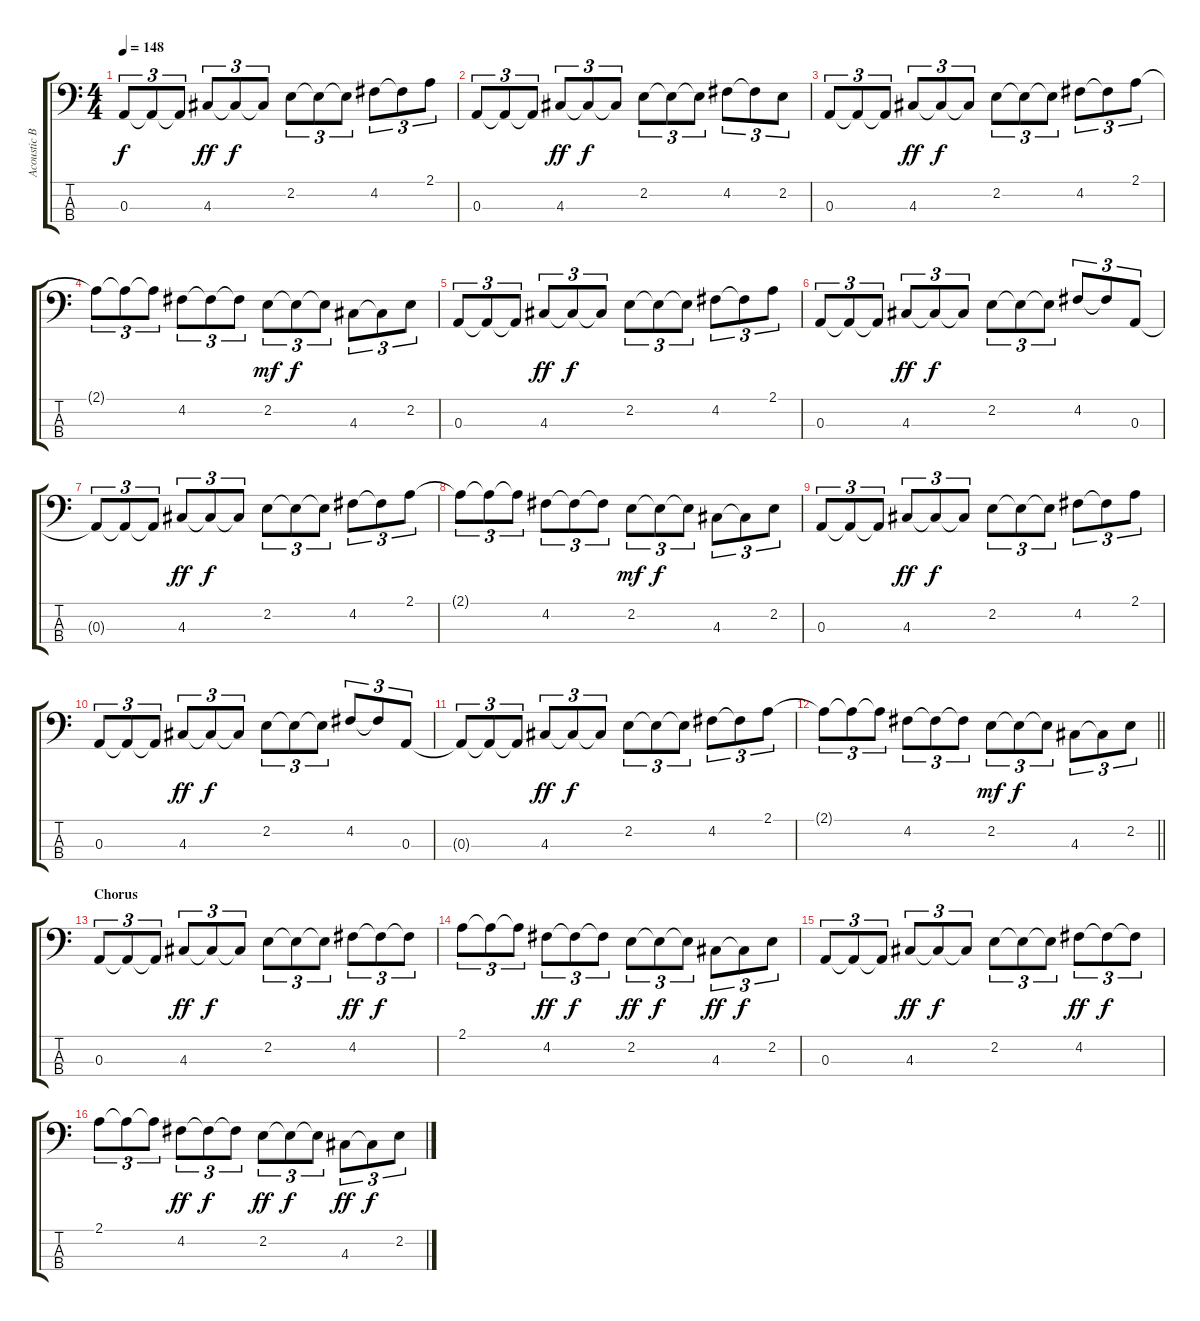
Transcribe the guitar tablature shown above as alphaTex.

\track ("Acoustic Bass" "Acoustic B") {instrument acousticbass}
\staff {score tabs}
\tuning (G2 D2 A1 E1) {hide}
\ts (4 4)
\tempo 148
\clef f4
\ks c
0.3.8{tu (3 2) dy f} 0.3{t}.8{tu (3 2)} 0.3{t}.8{tu (3 2)} 4.3.8{tu (3 2) dy ff} 4.3{t}.8{tu (3 2) dy f} 4.3{t}.8{tu (3 2)} 2.2.8{tu (3 2)} 2.2{t}.8{tu (3 2)} 2.2{t}.8{tu (3 2)} 4.2.8{tu (3 2)} 4.2{t}.8{tu (3 2)} 2.1.8{tu (3 2)} |
0.3.8{tu (3 2)} 0.3{t}.8{tu (3 2)} 0.3{t}.8{tu (3 2)} 4.3.8{tu (3 2) dy ff} 4.3{t}.8{tu (3 2) dy f} 4.3{t}.8{tu (3 2)} 2.2.8{tu (3 2)} 2.2{t}.8{tu (3 2)} 2.2{t}.8{tu (3 2)} 4.2.8{tu (3 2)} 4.2{t}.8{tu (3 2)} 2.2.8{tu (3 2)} |
0.3.8{tu (3 2)} 0.3{t}.8{tu (3 2)} 0.3{t}.8{tu (3 2)} 4.3.8{tu (3 2) dy ff} 4.3{t}.8{tu (3 2) dy f} 4.3{t}.8{tu (3 2)} 2.2.8{tu (3 2)} 2.2{t}.8{tu (3 2)} 2.2{t}.8{tu (3 2)} 4.2.8{tu (3 2)} 4.2{t}.8{tu (3 2)} 2.1.8{tu (3 2)} |
2.1{t}.8{tu (3 2)} 2.1{t}.8{tu (3 2)} 2.1{t}.8{tu (3 2)} 4.2.8{tu (3 2)} 4.2{t}.8{tu (3 2)} 4.2{t}.8{tu (3 2)} 2.2.8{tu (3 2) dy mf} 2.2{t}.8{tu (3 2) dy f} 2.2{t}.8{tu (3 2)} 4.3.8{tu (3 2)} 4.3{t}.8{tu (3 2)} 2.2.8{tu (3 2)} |
0.3.8{tu (3 2)} 0.3{t}.8{tu (3 2)} 0.3{t}.8{tu (3 2)} 4.3.8{tu (3 2) dy ff} 4.3{t}.8{tu (3 2) dy f} 4.3{t}.8{tu (3 2)} 2.2.8{tu (3 2)} 2.2{t}.8{tu (3 2)} 2.2{t}.8{tu (3 2)} 4.2.8{tu (3 2)} 4.2{t}.8{tu (3 2)} 2.1.8{tu (3 2)} |
0.3.8{tu (3 2)} 0.3{t}.8{tu (3 2)} 0.3{t}.8{tu (3 2)} 4.3.8{tu (3 2) dy ff} 4.3{t}.8{tu (3 2) dy f} 4.3{t}.8{tu (3 2)} 2.2.8{tu (3 2)} 2.2{t}.8{tu (3 2)} 2.2{t}.8{tu (3 2)} 4.2.8{tu (3 2)} 4.2{t}.8{tu (3 2)} 0.3.8{tu (3 2)} |
0.3{t}.8{tu (3 2)} 0.3{t}.8{tu (3 2)} 0.3{t}.8{tu (3 2)} 4.3.8{tu (3 2) dy ff} 4.3{t}.8{tu (3 2) dy f} 4.3{t}.8{tu (3 2)} 2.2.8{tu (3 2)} 2.2{t}.8{tu (3 2)} 2.2{t}.8{tu (3 2)} 4.2.8{tu (3 2)} 4.2{t}.8{tu (3 2)} 2.1.8{tu (3 2)} |
2.1{t}.8{tu (3 2)} 2.1{t}.8{tu (3 2)} 2.1{t}.8{tu (3 2)} 4.2.8{tu (3 2)} 4.2{t}.8{tu (3 2)} 4.2{t}.8{tu (3 2)} 2.2.8{tu (3 2) dy mf} 2.2{t}.8{tu (3 2) dy f} 2.2{t}.8{tu (3 2)} 4.3.8{tu (3 2)} 4.3{t}.8{tu (3 2)} 2.2.8{tu (3 2)} |
0.3.8{tu (3 2)} 0.3{t}.8{tu (3 2)} 0.3{t}.8{tu (3 2)} 4.3.8{tu (3 2) dy ff} 4.3{t}.8{tu (3 2) dy f} 4.3{t}.8{tu (3 2)} 2.2.8{tu (3 2)} 2.2{t}.8{tu (3 2)} 2.2{t}.8{tu (3 2)} 4.2.8{tu (3 2)} 4.2{t}.8{tu (3 2)} 2.1.8{tu (3 2)} |
0.3.8{tu (3 2)} 0.3{t}.8{tu (3 2)} 0.3{t}.8{tu (3 2)} 4.3.8{tu (3 2) dy ff} 4.3{t}.8{tu (3 2) dy f} 4.3{t}.8{tu (3 2)} 2.2.8{tu (3 2)} 2.2{t}.8{tu (3 2)} 2.2{t}.8{tu (3 2)} 4.2.8{tu (3 2)} 4.2{t}.8{tu (3 2)} 0.3.8{tu (3 2)} |
0.3{t}.8{tu (3 2)} 0.3{t}.8{tu (3 2)} 0.3{t}.8{tu (3 2)} 4.3.8{tu (3 2) dy ff} 4.3{t}.8{tu (3 2) dy f} 4.3{t}.8{tu (3 2)} 2.2.8{tu (3 2)} 2.2{t}.8{tu (3 2)} 2.2{t}.8{tu (3 2)} 4.2.8{tu (3 2)} 4.2{t}.8{tu (3 2)} 2.1.8{tu (3 2)} |
\barLineRight lightlight
2.1{t}.8{tu (3 2)} 2.1{t}.8{tu (3 2)} 2.1{t}.8{tu (3 2)} 4.2.8{tu (3 2)} 4.2{t}.8{tu (3 2)} 4.2{t}.8{tu (3 2)} 2.2.8{tu (3 2) dy mf} 2.2{t}.8{tu (3 2) dy f} 2.2{t}.8{tu (3 2)} 4.3.8{tu (3 2)} 4.3{t}.8{tu (3 2)} 2.2.8{tu (3 2)} |
\section ("" "Chorus")
0.3.8{tu (3 2)} 0.3{t}.8{tu (3 2)} 0.3{t}.8{tu (3 2)} 4.3.8{tu (3 2) dy ff} 4.3{t}.8{tu (3 2) dy f} 4.3{t}.8{tu (3 2)} 2.2.8{tu (3 2)} 2.2{t}.8{tu (3 2)} 2.2{t}.8{tu (3 2)} 4.2.8{tu (3 2) dy ff} 4.2{t}.8{tu (3 2) dy f} 4.2{t}.8{tu (3 2)} |
2.1.8{tu (3 2)} 2.1{t}.8{tu (3 2)} 2.1{t}.8{tu (3 2)} 4.2.8{tu (3 2) dy ff} 4.2{t}.8{tu (3 2) dy f} 4.2{t}.8{tu (3 2)} 2.2.8{tu (3 2) dy ff} 2.2{t}.8{tu (3 2) dy f} 2.2{t}.8{tu (3 2)} 4.3.8{tu (3 2) dy ff} 4.3{t}.8{tu (3 2) dy f} 2.2.8{tu (3 2)} |
0.3.8{tu (3 2)} 0.3{t}.8{tu (3 2)} 0.3{t}.8{tu (3 2)} 4.3.8{tu (3 2) dy ff} 4.3{t}.8{tu (3 2) dy f} 4.3{t}.8{tu (3 2)} 2.2.8{tu (3 2)} 2.2{t}.8{tu (3 2)} 2.2{t}.8{tu (3 2)} 4.2.8{tu (3 2) dy ff} 4.2{t}.8{tu (3 2) dy f} 4.2{t}.8{tu (3 2)} |
2.1.8{tu (3 2)} 2.1{t}.8{tu (3 2)} 2.1{t}.8{tu (3 2)} 4.2.8{tu (3 2) dy ff} 4.2{t}.8{tu (3 2) dy f} 4.2{t}.8{tu (3 2)} 2.2.8{tu (3 2) dy ff} 2.2{t}.8{tu (3 2) dy f} 2.2{t}.8{tu (3 2)} 4.3.8{tu (3 2) dy ff} 4.3{t}.8{tu (3 2) dy f} 2.2.8{tu (3 2)}
